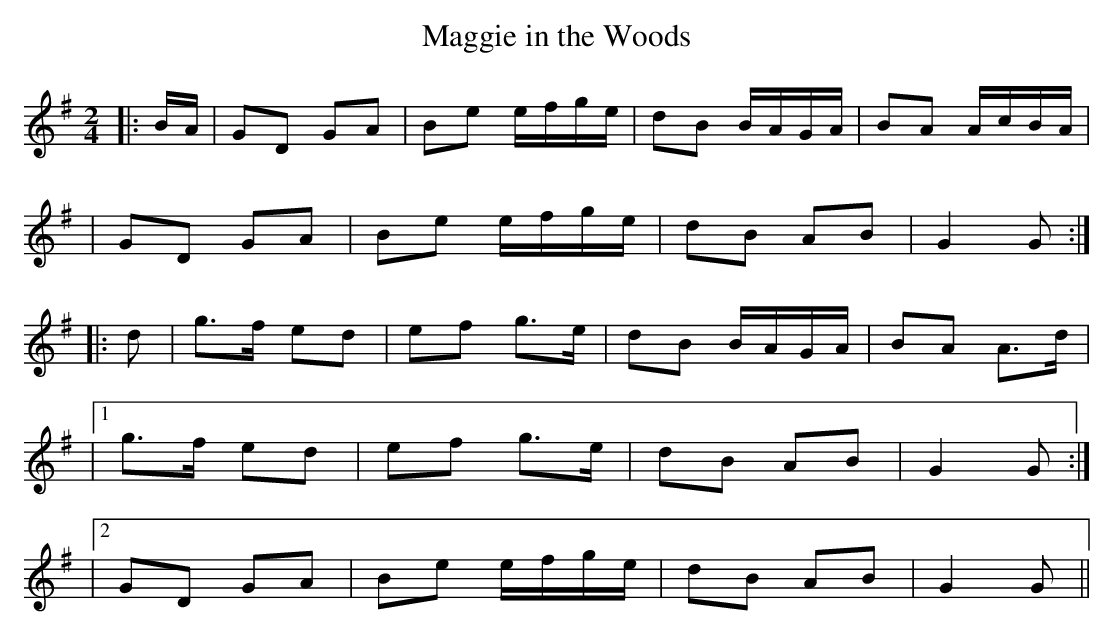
X:1
T:Maggie in the Woods
M:2/4
L:1/16
K:G
|:BA|G2D2 G2A2|B2e2 efge|d2B2 BAGA|B2A2 AcBA|
|G2D2 G2A2|B2e2 efge|d2B2 A2B2|G4 G2:|
|:d2|g3f e2d2|e2f2 g3e| d2B2 BAGA|B2A2 A3d|
|1 g3f e2d2|e2f2 g3e|d2B2 A2B2|G4 G2:|
|2 G2D2 G2A2|B2e2 efge|d2B2 A2B2|G4 G2||
